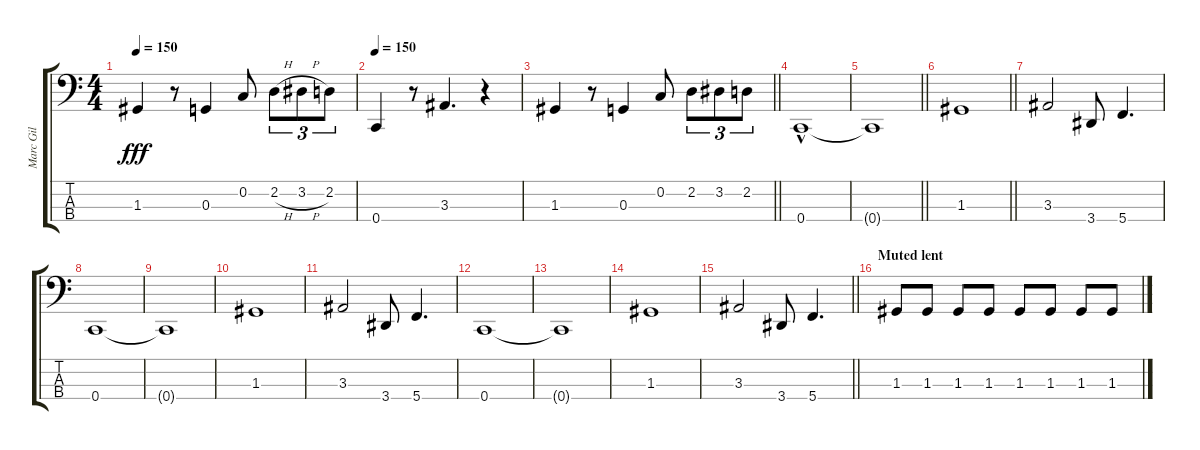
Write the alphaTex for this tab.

\track ("Marc Gil" "Marc Gil") {instrument electricbassfinger}
\staff {score tabs}
\tuning (F2 C2 G1 C1) {hide}
\ts (4 4)
\tempo 150
\clef f4
\ks c
1.3.4{dy fff} r.8 0.3.4 0.2.8 2.2{h}.8{tu (3 2)} 3.2{h}.8{tu (3 2)} 2.2.8{tu (3 2)} |
\tempo 155
\tempo 150
0.4.4 r.8 3.3.4{d} r.4 |
\barLineRight lightlight
1.3.4 r.8 0.3.4 0.2.8 2.2.8{tu (3 2)} 3.2.8{tu (3 2)} 2.2.8{tu (3 2)} |
0.4{hac}.1 |
\barLineRight lightlight
0.4{t}.1 |
\section ("" "")
\barLineRight lightlight
1.3.1 |
\section ("" "")
3.3.2 3.4.8 5.4.4{d} |
0.4.1 |
0.4{t}.1 |
1.3.1 |
3.3.2 3.4.8 5.4.4{d} |
0.4.1 |
0.4{t}.1 |
1.3.1 |
\barLineRight lightlight
3.3.2 3.4.8 5.4.4{d} |
\section ("" "Muted lent")
1.3.8 1.3.8 1.3.8 1.3.8 1.3.8 1.3.8 1.3.8 1.3.8
